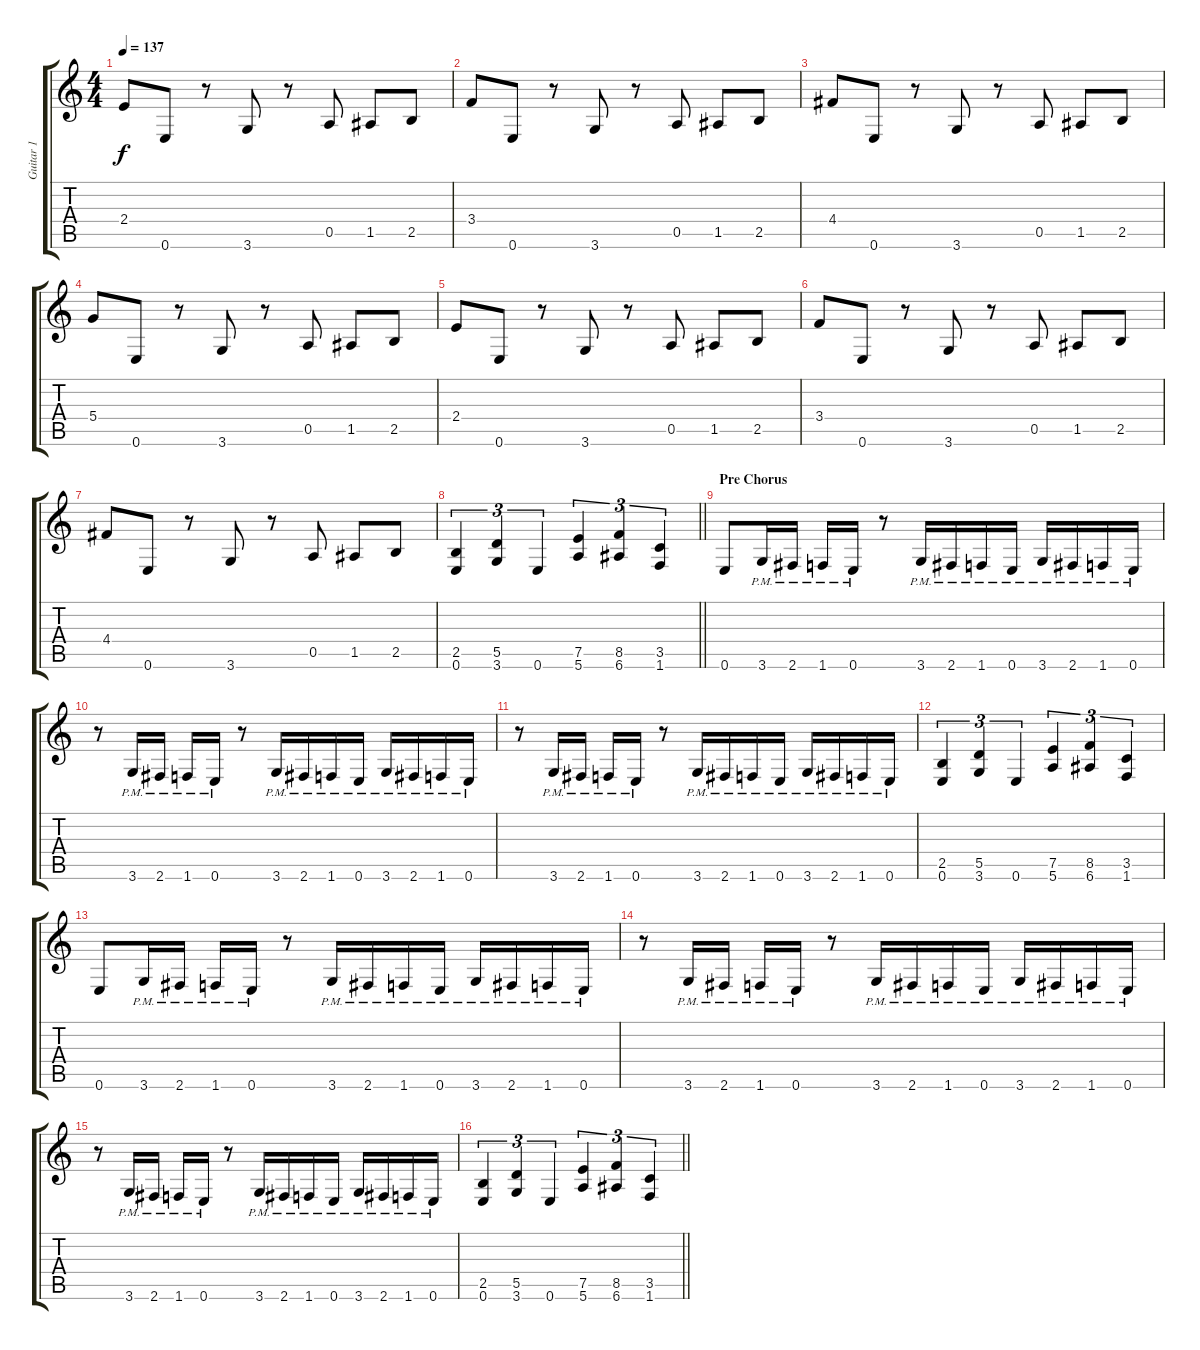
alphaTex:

\track ("Guitar 1" "Guitar 1") {instrument distortionguitar}
\staff {score tabs}
\tuning (E4 B3 G3 D3 A2 E2) {hide}
\ts (4 4)
\tempo 137
\clef g2
\ks c
2.4.8{dy f} 0.6.8 r.8 3.6.8 r.8 0.5.8 1.5.8 2.5.8 |
3.4.8 0.6.8 r.8 3.6.8 r.8 0.5.8 1.5.8 2.5.8 |
4.4.8 0.6.8 r.8 3.6.8 r.8 0.5.8 1.5.8 2.5.8 |
5.4.8 0.6.8 r.8 3.6.8 r.8 0.5.8 1.5.8 2.5.8 |
2.4.8 0.6.8 r.8 3.6.8 r.8 0.5.8 1.5.8 2.5.8 |
3.4.8 0.6.8 r.8 3.6.8 r.8 0.5.8 1.5.8 2.5.8 |
4.4.8 0.6.8 r.8 3.6.8 r.8 0.5.8 1.5.8 2.5.8 |
\barLineRight lightlight
(2.5 0.6).4{tu (3 2)} (5.5 3.6).4{tu (3 2)} 0.6.4{tu (3 2)} (7.5 5.6).4{tu (3 2)} (8.5 6.6).4{tu (3 2)} (3.5 1.6).4{tu (3 2)} |
\section ("" "Pre Chorus")
0.6.8 3.6{pm}.16 2.6{pm}.16 1.6{pm}.16 0.6{pm}.16 r.8 3.6{pm}.16 2.6{pm}.16 1.6{pm}.16 0.6{pm}.16 3.6{pm}.16 2.6{pm}.16 1.6{pm}.16 0.6{pm}.16 |
r.8 3.6{pm}.16 2.6{pm}.16 1.6{pm}.16 0.6{pm}.16 r.8 3.6{pm}.16 2.6{pm}.16 1.6{pm}.16 0.6{pm}.16 3.6{pm}.16 2.6{pm}.16 1.6{pm}.16 0.6{pm}.16 |
r.8 3.6{pm}.16 2.6{pm}.16 1.6{pm}.16 0.6{pm}.16 r.8 3.6{pm}.16 2.6{pm}.16 1.6{pm}.16 0.6{pm}.16 3.6{pm}.16 2.6{pm}.16 1.6{pm}.16 0.6{pm}.16 |
(2.5 0.6).4{tu (3 2)} (5.5 3.6).4{tu (3 2)} 0.6.4{tu (3 2)} (7.5 5.6).4{tu (3 2)} (8.5 6.6).4{tu (3 2)} (3.5 1.6).4{tu (3 2)} |
0.6.8 3.6{pm}.16 2.6{pm}.16 1.6{pm}.16 0.6{pm}.16 r.8 3.6{pm}.16 2.6{pm}.16 1.6{pm}.16 0.6{pm}.16 3.6{pm}.16 2.6{pm}.16 1.6{pm}.16 0.6{pm}.16 |
r.8 3.6{pm}.16 2.6{pm}.16 1.6{pm}.16 0.6{pm}.16 r.8 3.6{pm}.16 2.6{pm}.16 1.6{pm}.16 0.6{pm}.16 3.6{pm}.16 2.6{pm}.16 1.6{pm}.16 0.6{pm}.16 |
r.8 3.6{pm}.16 2.6{pm}.16 1.6{pm}.16 0.6{pm}.16 r.8 3.6{pm}.16 2.6{pm}.16 1.6{pm}.16 0.6{pm}.16 3.6{pm}.16 2.6{pm}.16 1.6{pm}.16 0.6{pm}.16 |
\barLineRight lightlight
(2.5 0.6).4{tu (3 2)} (5.5 3.6).4{tu (3 2)} 0.6.4{tu (3 2)} (7.5 5.6).4{tu (3 2)} (8.5 6.6).4{tu (3 2)} (3.5 1.6).4{tu (3 2)}
